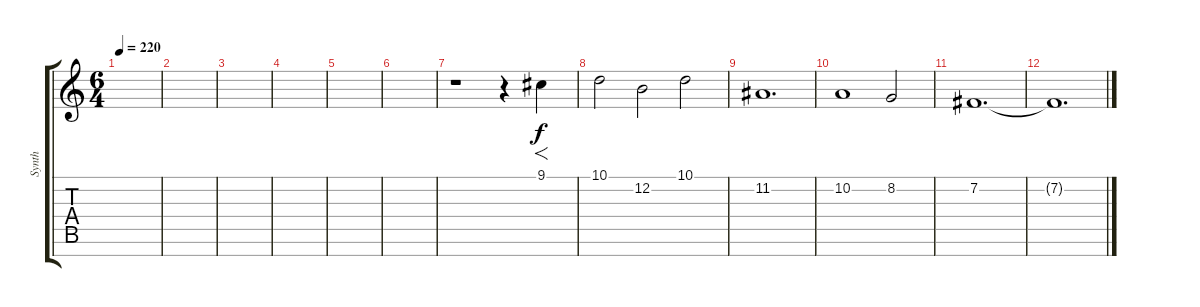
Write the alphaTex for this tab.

\track ("Synth" "Synth") {instrument brightacousticpiano}
\staff {score tabs}
\tuning (E4 B3 G3 D3 A2 E2 B1) {hide}
\ts (6 4)
\tempo 220
\clef g2
\ks c
|
|
|
|
|
|
r.1 r.4 9.1.4{f volume 10 instrument stringensemble1} |
10.1.2 12.2.2 10.1.2 |
11.2.1{d} |
10.2.1 8.2.2 |
7.2.1{d} |
7.2{t}.1{d volume 3}
